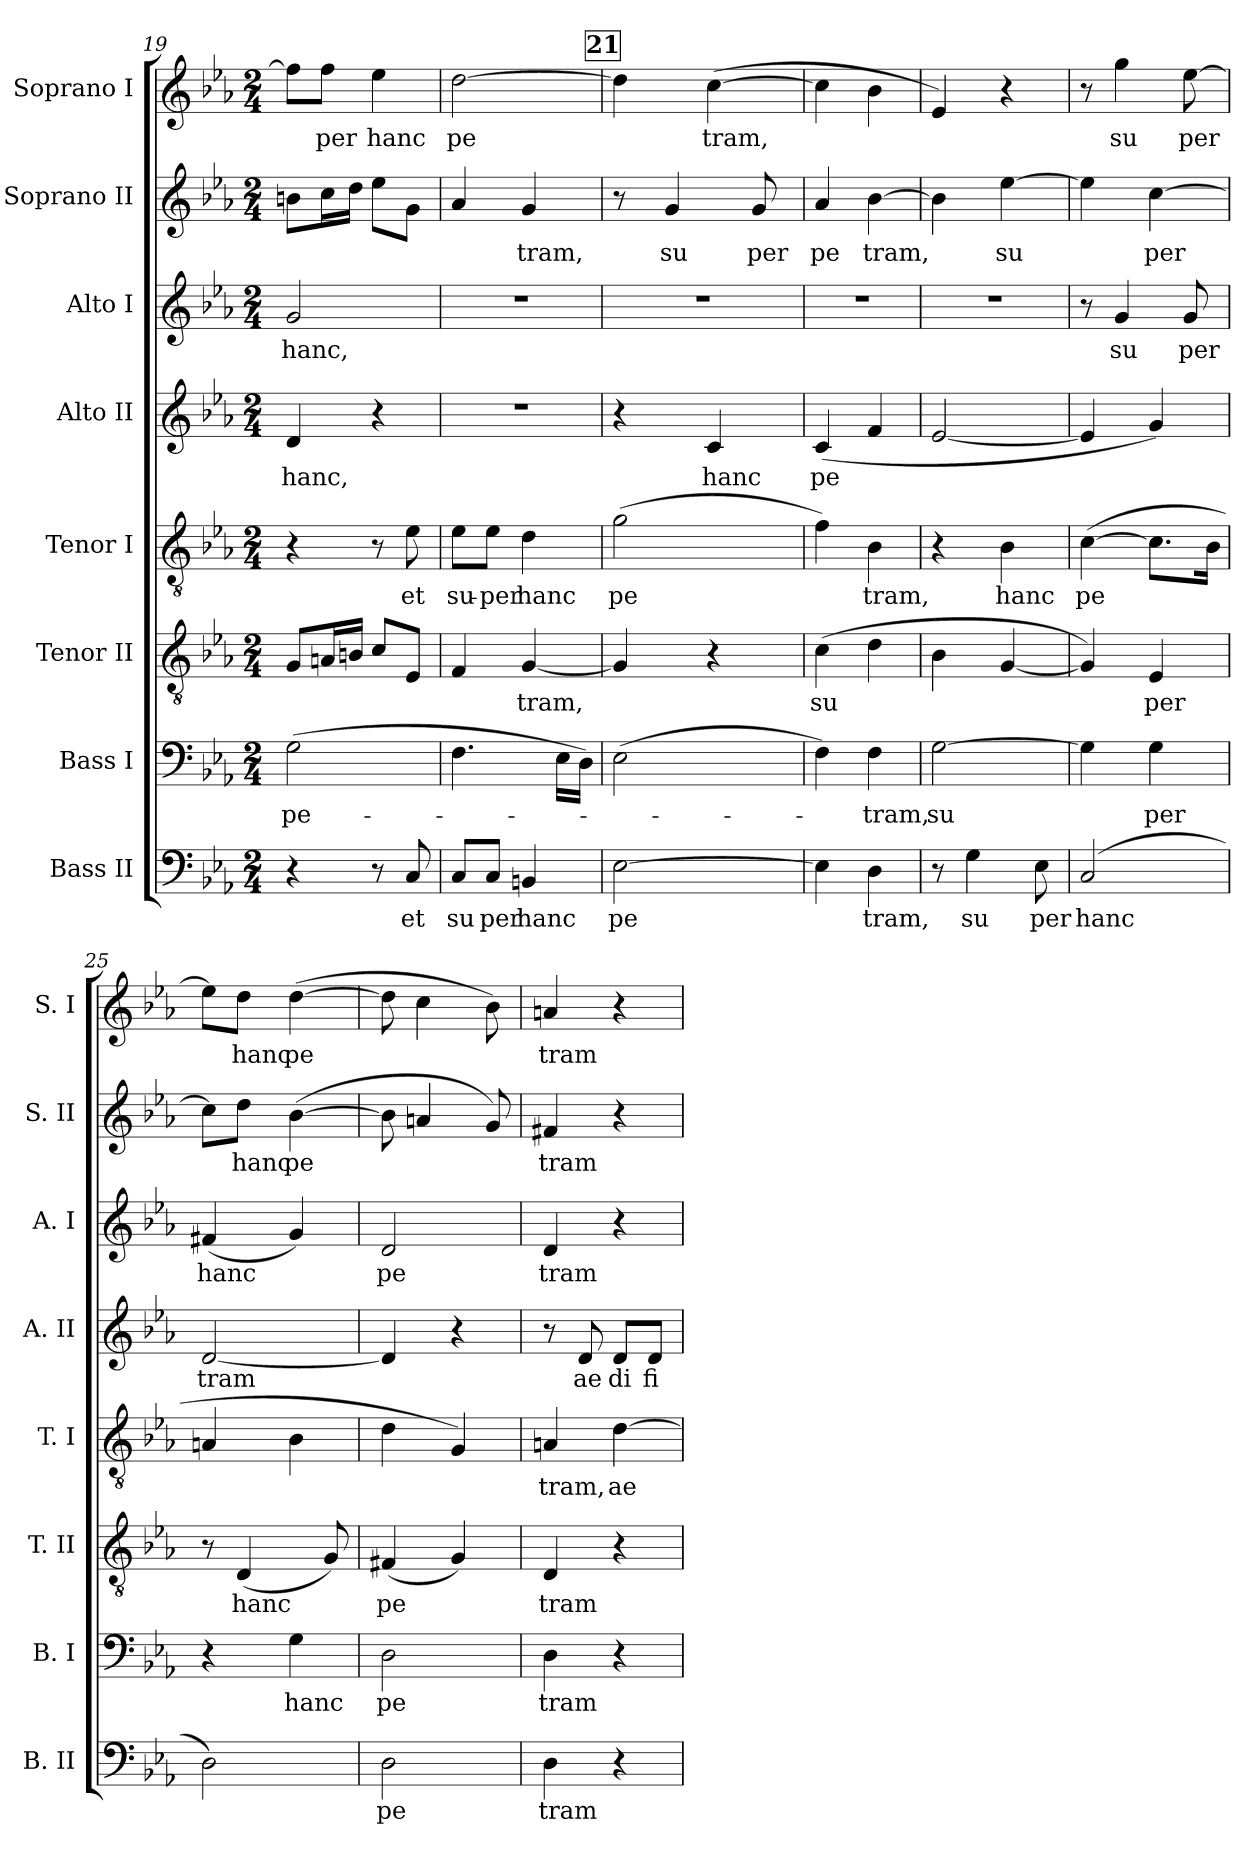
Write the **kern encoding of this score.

**kern	**text	**kern	**text	**kern	**text	**kern	**text	**kern	**text	**kern	**text	**kern	**text	**kern	**text
*part8	*part8	*part7	*part7	*part6	*part6	*part5	*part5	*part4	*part4	*part3	*part3	*part2	*part2	*part1	*part1
*staff8	*staff8	*staff7	*staff7	*staff6	*staff6	*staff5	*staff5	*staff4	*staff4	*staff3	*staff3	*staff2	*staff2	*staff1	*staff1
*I"Bass II	*	*I"Bass I	*	*I"Tenor II	*	*I"Tenor I	*	*I"Alto II	*	*I"Alto I	*	*I"Soprano II	*	*I"Soprano I	*
*I'B. II	*	*I'B. I	*	*I'T. II	*	*I'T. I	*	*I'A. II	*	*I'A. I	*	*I'S. II	*	*I'S. I	*
*clefF4	*	*clefF4	*	*clefGv2	*	*clefGv2	*	*clefG2	*	*clefG2	*	*clefG2	*	*clefG2	*
*k[b-e-a-]	*	*k[b-e-a-]	*	*k[b-e-a-]	*	*k[b-e-a-]	*	*k[b-e-a-]	*	*k[b-e-a-]	*	*k[b-e-a-]	*	*k[b-e-a-]	*
*E-:	*	*E-:	*	*E-:	*	*E-:	*	*E-:	*	*E-:	*	*E-:	*	*E-:	*
*M2/4	*	*M2/4	*	*M2/4	*	*M2/4	*	*M2/4	*	*M2/4	*	*M2/4	*	*M2/4	*
=19	=19	=19	=19	=19	=19	=19	=19	=19	=19	=19	=19	=19	=19	=19	=19
!	!	!	!LO:LY:b:cj	!	!	!	!	!	!LO:LY:b:cj	!	!LO:LY:b:cj	!	!	!	!
4r	.	(>2G\	pe-	8G/L	.	4r	.	4d/	hanc,	2g/	hanc,	8bn\L	.	8ff\L]	.
!	!	!	!	!	!	!	!	!	!	!	!	!	!	!	!LO:LY:b:cj
.	.	.	.	16An/	.	.	.	.	.	.	.	16cc\	.	8ff\J	per
.	.	.	.	16Bn/J	.	.	.	.	.	.	.	16dd\J	.	.	.
!	!	!	!	!	!	!	!	!	!	!	!	!	!	!	!LO:LY:b:cj
8r	.	.	.	8c/L	.	8r	.	4r	.	.	.	8ee-\L	.	4ee-\	hanc
!	!LO:LY:b:cj	!	!	!	!	!	!LO:LY:b:cj	!	!	!	!	!	!	!	!
8C/	et	.	.	8E-/J	.	8e-\	et	.	.	.	.	8g\J	.	.	.
=20	=20	=20	=20	=20	=20	=20	=20	=20	=20	=20	=20	=20	=20	=20	=20
!	!LO:LY:b:cj	!	!	!	!	!	!LO:LY:b:cj	!LO:N:vis=1	!	!LO:N:vis=1	!	!	!	!	!LO:LY:b:cj
8C/L	su	4.F\	.	4F/	.	8e-\L	su-	2r	.	2r	.	4a-/	.	[<2dd\	pe
!	!LO:LY:b:cj	!	!	!	!	!	!LO:LY:b:cj	!	!	!	!	!	!	!	!
8C/J	per	.	.	.	.	8e-\J	-per	.	.	.	.	.	.	.	.
!	!LO:LY:b:cj	!	!	!	!LO:LY:b	!	!LO:LY:b:cj	!	!	!	!	!	!LO:LY:b:cj	!	!
4BBn/	hanc	.	.	[>4G/	tram,	4d\	hanc	.	.	.	.	4g/	tram,	.	.
.	.	16E-\L	.	.	.	.	.	.	.	.	.	.	.	.	.
.	.	16D\J)	.	.	.	.	.	.	.	.	.	.	.	.	.
!!LO:LB:g=z
!!LO:REH:place=s1:a:B:fs=7:t=21
=21	=21	=21	=21	=21	=21	=21	=21	=21	=21	=21	=21	=21	=21	=21	=21
!	!LO:LY:b:cj	!	!	!	!	!	!LO:LY:b:cj	!	!	!LO:N:vis=1	!	!	!	!	!
*	*	*^	*	*	*	*	*	*	*	*	*	*	*	*^	*
*	*	*	*^	*	*	*	*	*	*	*	*	*	*	*	*	*	*
[>2E-\	pe	(>2E-\	16ryy	8ryy	.	4G/]	.	(>2g\	pe	4r	.	2r	.	8r	.	4dd\]	16ryy	.
.	.	.	64ryy	.	.	.	.	.	.	.	.	.	.	.	.	.	4..ryy	.
.	.	.	4ryy	.	.	.	.	.	.	.	.	.	.	.	.	.	.	.
!	!	!	!	!	!	!	!	!	!	!	!	!	!	!	!LO:LY:b:cj	!	!	!
.	.	.	.	64ryy	.	.	.	.	.	.	.	.	.	4g/	su	.	.	.
.	.	.	.	4ryy	.	.	.	.	.	.	.	.	.	.	.	.	.	.
!	!	!	!	!	!	!	!	!	!	!	!LO:LY:b:cj	!	!	!	!	!	!	!LO:LY:b
.	.	.	.	.	.	4r	.	.	.	4c/	hanc	.	.	.	.	(>[>4cc\	.	tram,
.	.	.	8ryy	.	.	.	.	.	.	.	.	.	.	.	.	.	.	.
!	!	!	!	!	!	!	!	!	!	!	!	!	!	!	!LO:LY:b:cj	!	!	!
.	.	.	.	.	.	.	.	.	.	.	.	.	.	8g/	per	.	.	.
.	.	.	.	16..ryy	.	.	.	.	.	.	.	.	.	.	.	.	.	.
.	.	.	32.ryy	.	.	.	.	.	.	.	.	.	.	.	.	.	.	.
=22	=22	=22	=22	=22	=22	=22	=22	=22	=22	=22	=22	=22	=22	=22	=22	=22	=22	=22
!	!	!	!	!	!	!	!LO:LY:b:cj	!	!	!	!LO:LY:b:cj	!LO:N:vis=1	!	!	!LO:LY:b:cj	!	!	!
*	*	*v	*v	*v	*	*	*	*	*	*	*	*	*	*	*	*v	*v	*
4E-\]	.	4F\)	.	(>4c\	su	4f\)	.	(<4c/	pe	2r	.	4a-/	pe	4cc\]	.
!	!LO:LY:b:cj	!	!LO:LY:b:cj	!	!	!	!LO:LY:b:cj	!	!	!	!	!	!LO:LY:b	!	!
4D\	tram,	4F\	-tram,	4d\	.	4B-\	tram,	4f/	.	.	.	[>4b-\	tram,	4b-\	.
=23	=23	=23	=23	=23	=23	=23	=23	=23	=23	=23	=23	=23	=23	=23	=23
!	!	!	!LO:LY:b:cj	!	!	!	!	!	!	!LO:N:vis=1	!	!	!	!	!
8r	.	[>2G\	su	4B-\	.	4r	.	[<2e-/	.	2r	.	4b-\]	.	4e-/)	.
!	!LO:LY:b:cj	!	!	!	!	!	!	!	!	!	!	!	!	!	!
4G\	su	.	.	.	.	.	.	.	.	.	.	.	.	.	.
!	!	!	!	!	!	!	!LO:LY:b:cj	!	!	!	!	!	!LO:LY:b:cj	!	!
.	.	.	.	[<4G/	.	4B-\	hanc	.	.	.	.	[>4ee-\	su	4r	.
!	!LO:LY:b:cj	!	!	!	!	!	!	!	!	!	!	!	!	!	!
8E-\	per	.	.	.	.	.	.	.	.	.	.	.	.	.	.
=24	=24	=24	=24	=24	=24	=24	=24	=24	=24	=24	=24	=24	=24	=24	=24
!	!LO:LY:b	!	!	!	!	!	!LO:LY:b:cj	!	!	!	!	!	!	!	!
(>2C/	hanc	4G\]	.	4G/])	.	(>[>4c\	pe	4e-/]	.	8r	.	4ee-\]	.	8r	.
!	!	!	!	!	!	!	!	!	!	!	!LO:LY:b:cj	!	!	!	!LO:LY:b:cj
.	.	.	.	.	.	.	.	.	.	4g/	su	.	.	4gg\	su
!	!	!	!LO:LY:b:cj	!	!LO:LY:b:cj	!	!	!	!	!	!	!	!LO:LY:b	!	!
.	.	4G\	per	4E-/	per	8.c\L]	.	4g/)	.	.	.	[>4cc\	per	.	.
!	!	!	!	!	!	!	!	!	!	!	!LO:LY:b:cj	!	!	!	!LO:LY:b
.	.	.	.	.	.	.	.	.	.	8g/	per	.	.	[>8ee-\	per
.	.	.	.	.	.	16B-\J	.	.	.	.	.	.	.	.	.
=25	=25	=25	=25	=25	=25	=25	=25	=25	=25	=25	=25	=25	=25	=25	=25
!	!	!	!	!	!	!	!	!	!LO:LY:b	!	!LO:LY:b	!	!	!	!
2D\)	.	4r	.	8r	.	4An/	.	[<2d/	tram	(<4f#X/	hanc	8cc\L]	.	8ee-\L]	.
!	!	!	!	!	!LO:LY:b	!	!	!	!	!	!	!	!LO:LY:b:cj	!	!LO:LY:b:cj
.	.	.	.	(<4D/	hanc	.	.	.	.	.	.	8dd\J	hanc	8dd\J	hanc
!	!	!	!LO:LY:b:cj	!	!	!	!	!	!	!	!	!	!LO:LY:b:cj	!	!LO:LY:b:cj
.	.	4G\	hanc	.	.	4B-\	.	.	.	4g/)	.	(>[>4b-\	pe	(>[>4dd\	pe
.	.	.	.	8G/)	.	.	.	.	.	.	.	.	.	.	.
=26	=26	=26	=26	=26	=26	=26	=26	=26	=26	=26	=26	=26	=26	=26	=26
!	!LO:LY:b:cj	!	!LO:LY:b:cj	!	!LO:LY:b:cj	!	!	!	!	!	!LO:LY:b:cj	!	!	!	!
2D\	pe	2D\	pe	(<4F#X/	pe	4d\	.	4d/]	.	2d/	pe	8b-\]	.	8dd\]	.
.	.	.	.	.	.	.	.	.	.	.	.	4an/	.	4cc\	.
.	.	.	.	4G/)	.	4G/)	.	4r	.	.	.	.	.	.	.
.	.	.	.	.	.	.	.	.	.	.	.	8g/)	.	8b-\)	.
=27	=27	=27	=27	=27	=27	=27	=27	=27	=27	=27	=27	=27	=27	=27	=27
!	!LO:LY:b:cj	!	!LO:LY:b:cj	!	!LO:LY:b:cj	!	!LO:LY:b:cj	!	!	!	!LO:LY:b:cj	!	!LO:LY:b:cj	!	!LO:LY:b:cj
4D\	tram	4D\	tram	4D/	tram	4An/	tram,	8r	.	4d/	tram	4f#X/	tram	4an/	tram
!	!	!	!	!	!	!	!	!	!LO:LY:b:cj	!	!	!	!	!	!
.	.	.	.	.	.	.	.	8d/	ae	.	.	.	.	.	.
!	!	!	!	!	!	!	!LO:LY:b:cj	!	!LO:LY:b:cj	!	!	!	!	!	!
4r	.	4r	.	4r	.	[>4d\	ae	8d/L	di	4r	.	4r	.	4r	.
!	!	!	!	!	!	!	!	!	!LO:LY:b:cj	!	!	!	!	!	!
.	.	.	.	.	.	.	.	8d/J	fi	.	.	.	.	.	.
=	=	=	=	=	=	=	=	=	=	=	=	=	=	=	=
*-	*-	*-	*-	*-	*-	*-	*-	*-	*-	*-	*-	*-	*-	*-	*-
